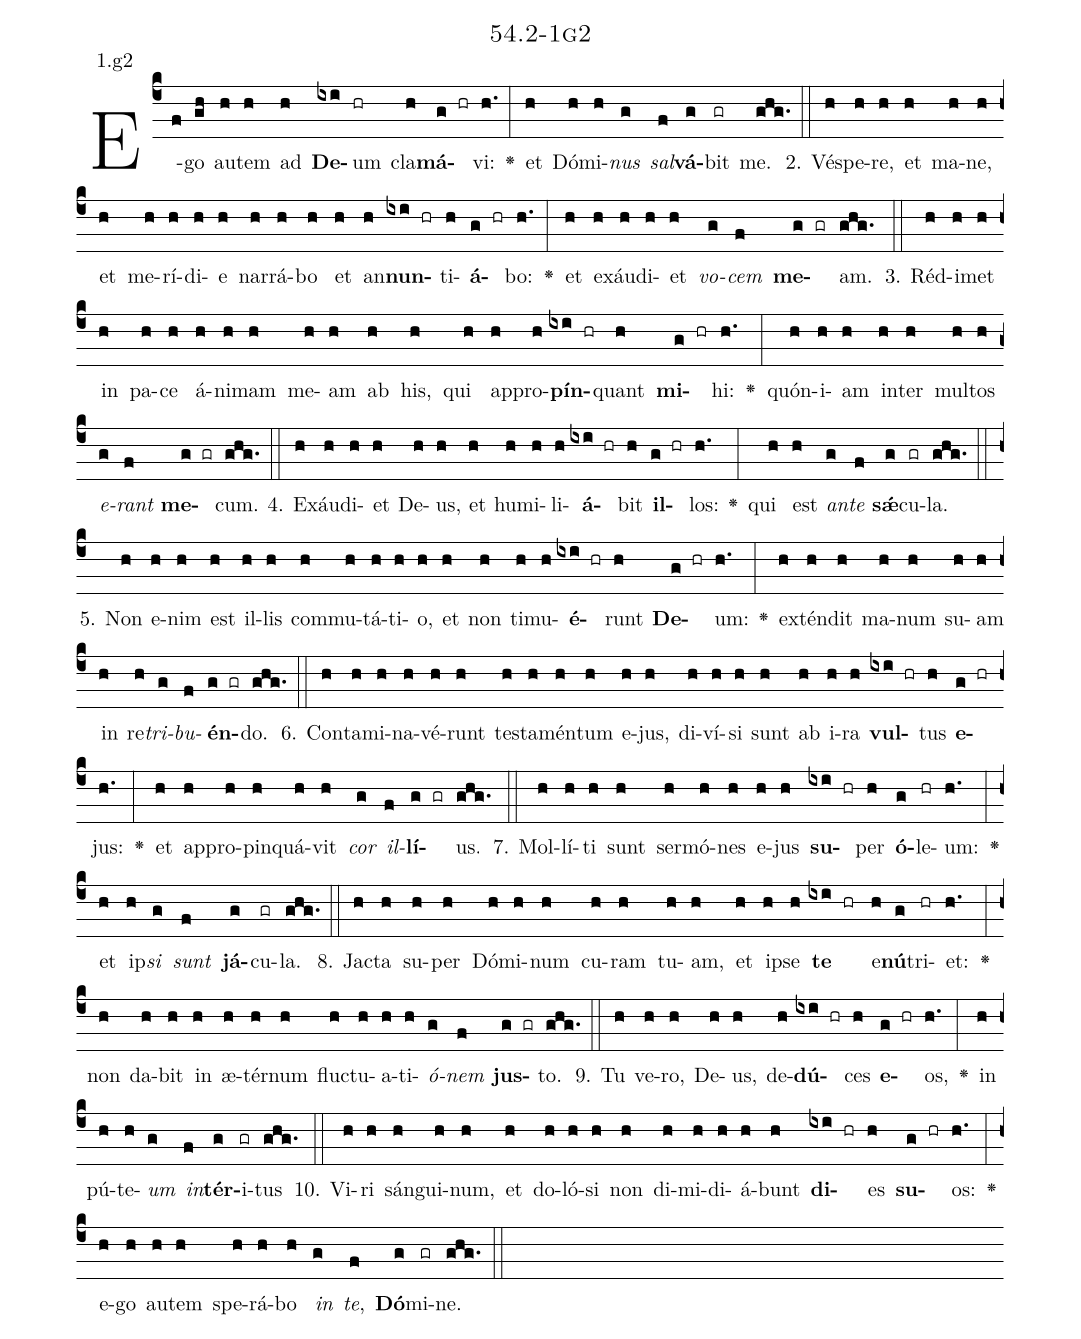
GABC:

name: 54.2-1g2;
annotation: 1.g2;
%%
(c4)E(f)go(gh) au(h)tem(h) ad(h) <b>De</b>(ixi)um(hr) cla(h)<b>má</b>(g hr)vi:(h.) <v>\greheightstar</v>(:) et(h) Dó(h)mi(h)<i>nus</i>(g) <i>sal</i>(f)<b>vá</b>(g)bit(gr) me.(ghg.) (::)
2. Vés(h)pe(h)re,(h) et(h) ma(h)ne,(h) et(h) me(h)rí(h)di(h)e(h) nar(h)rá(h)bo(h) et(h) an(h)<b>nun</b>(ixi hr)ti(h)<b>á</b>(g hr)bo:(h.) <v>\greheightstar</v>(:) et(h) ex(h)áu(h)di(h)et(h) <i>vo</i>(g)<i>cem</i>(f) <b>me</b>(g gr)am.(ghg.) (::)
3. Réd(h)i(h)met(h) in(h) pa(h)ce(h) á(h)ni(h)mam(h) me(h)am(h) ab(h) his,(h) qui(h) ap(h)pro(h)<b>pín</b>(ixi hr)quant(h) <b>mi</b>(g hr)hi:(h.) <v>\greheightstar</v>(:) quón(h)i(h)am(h) in(h)ter(h) mul(h)tos(h) <i>e</i>(g)<i>rant</i>(f) <b>me</b>(g gr)cum.(ghg.) (::)
4. Ex(h)áu(h)di(h)et(h) De(h)us,(h) et(h) hu(h)mi(h)li(h)<b>á</b>(ixi hr)bit(h) <b>il</b>(g hr)los:(h.) <v>\greheightstar</v>(:) qui(h) est(h) <i>an</i>(g)<i>te</i>(f) <b>sǽ</b>(g)cu(gr)la.(ghg.) (::)
5. Non(h) e(h)nim(h) est(h) il(h)lis(h) com(h)mu(h)tá(h)ti(h)o,(h) et(h) non(h) ti(h)mu(h)<b>é</b>(ixi hr)runt(h) <b>De</b>(g hr)um:(h.) <v>\greheightstar</v>(:) ex(h)tén(h)dit(h) ma(h)num(h) su(h)am(h) in(h) re(h)<i>tri</i>(g)<i>bu</i>(f)<b>én</b>(g gr)do.(ghg.) (::)
6. Con(h)ta(h)mi(h)na(h)vé(h)runt(h) tes(h)ta(h)mén(h)tum(h) e(h)jus,(h) di(h)ví(h)si(h) sunt(h) ab(h) i(h)ra(h) <b>vul</b>(ixi hr)tus(h) <b>e</b>(g hr)jus:(h.) <v>\greheightstar</v>(:) et(h) ap(h)pro(h)pin(h)quá(h)vit(h) <i>cor</i>(g) <i>il</i>(f)<b>lí</b>(g gr)us.(ghg.) (::)
7. Mol(h)lí(h)ti(h) sunt(h) ser(h)mó(h)nes(h) e(h)jus(h) <b>su</b>(ixi hr)per(h) <b>ó</b>(g)le(hr)um:(h.) <v>\greheightstar</v>(:) et(h) ip(h)<i>si</i>(g) <i>sunt</i>(f) <b>já</b>(g)cu(gr)la.(ghg.) (::)
8. Jac(h)ta(h) su(h)per(h) Dó(h)mi(h)num(h) cu(h)ram(h) tu(h)am,(h) et(h) ip(h)se(h) <b>te</b>(ixi hr) e(h)<b>nú</b>(g)tri(hr)et:(h.) <v>\greheightstar</v>(:) non(h) da(h)bit(h) in(h) æ(h)tér(h)num(h) fluc(h)tu(h)a(h)ti(h)<i>ó</i>(g)<i>nem</i>(f) <b>jus</b>(g gr)to.(ghg.) (::)
9. Tu(h) ve(h)ro,(h) De(h)us,(h) de(h)<b>dú</b>(ixi hr)ces(h) <b>e</b>(g hr)os,(h.) <v>\greheightstar</v>(:) in(h) pú(h)te(h)<i>um</i>(g) <i>in</i>(f)<b>tér</b>(g)i(gr)tus(ghg.) (::)
10. Vi(h)ri(h) sán(h)gui(h)num,(h) et(h) do(h)ló(h)si(h) non(h) di(h)mi(h)di(h)á(h)bunt(h) <b>di</b>(ixi hr)es(h) <b>su</b>(g hr)os:(h.) <v>\greheightstar</v>(:) e(h)go(h) au(h)tem(h) spe(h)rá(h)bo(h) <i>in</i>(g) <i>te</i>,(f) <b>Dó</b>(g)mi(gr)ne.(ghg.) (::)
